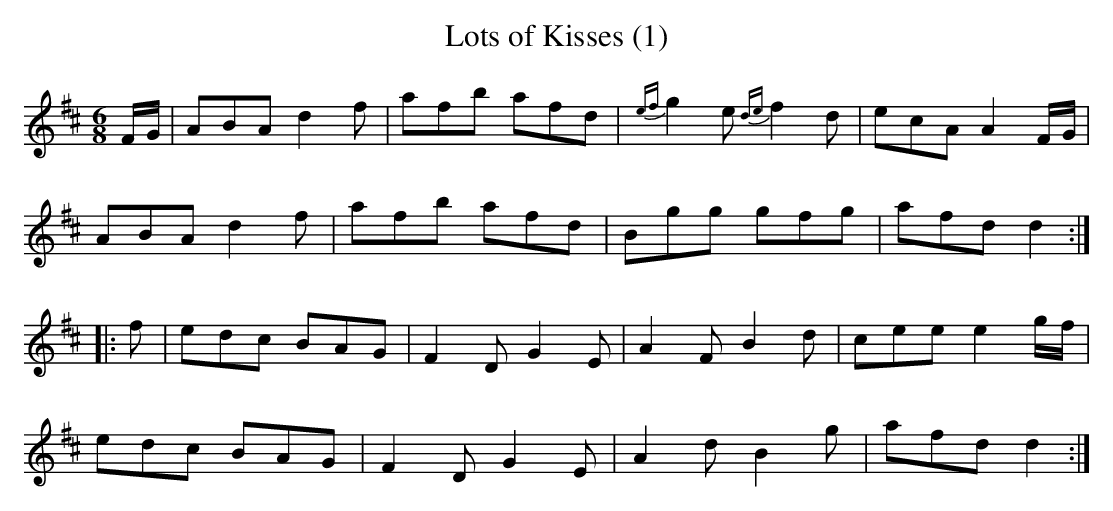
X:1
T:Lots of Kisses (1)
M:6/8
L:1/8
K:D
F/G/|lABA d2f|afb afd|{ef}g2e {de}f2d|ecA A2 F/G/|
ABA d2f|afb afd|Bgg gfg|afd d2:|
|:f|edc BAG|F2D G2E|A2F B2d|cee e2 g/f/|
edc BAG|F2D G2E|A2d B2g|afd d2:|]
